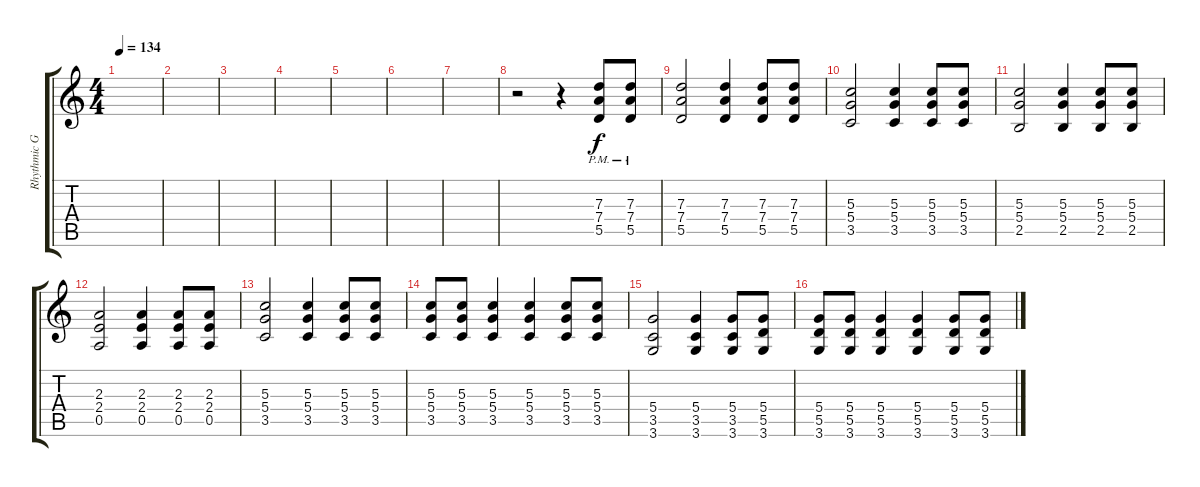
\track ("Rhythmic Guitar" "Rhythmic G") {instrument distortionguitar}
\staff {score tabs}
\tuning (E4 B3 G3 D3 A2 E2) {hide}
\ts (4 4)
\tempo 134
\clef g2
\ks c
|
|
|
|
|
|
|
r.2 r.4 (7.3{pm} 7.4{pm} 5.5{pm}).8 (7.3{pm} 7.4{pm} 5.5{pm}).8 |
(7.3 7.4 5.5).2 (7.3 7.4 5.5).4 (7.3 7.4 5.5).8 (7.3 7.4 5.5).8 |
(5.3 5.4 3.5).2 (5.3 5.4 3.5).4 (5.3 5.4 3.5).8 (5.3 5.4 3.5).8 |
(5.3 5.4 2.5).2 (5.3 5.4 2.5).4 (5.3 5.4 2.5).8 (5.3 5.4 2.5).8 |
(2.3 2.4 0.5).2 (2.3 2.4 0.5).4 (2.3 2.4 0.5).8 (2.3 2.4 0.5).8 |
(5.3 5.4 3.5).2 (5.3 5.4 3.5).4 (5.3 5.4 3.5).8 (5.3 5.4 3.5).8 |
(5.3 5.4 3.5).8 (5.3 5.4 3.5).8 (5.3 5.4 3.5).4 (5.3 5.4 3.5).4 (5.3 5.4 3.5).8 (5.3 5.4 3.5).8 |
(5.4 3.5 3.6).2 (5.4 3.5 3.6).4 (5.4 3.5 3.6).8 (5.4 5.5 3.6).8 |
(5.4 5.5 3.6).8 (5.4 5.5 3.6).8 (5.4 5.5 3.6).4 (5.4 5.5 3.6).4 (5.4 5.5 3.6).8 (5.4 5.5 3.6).8
